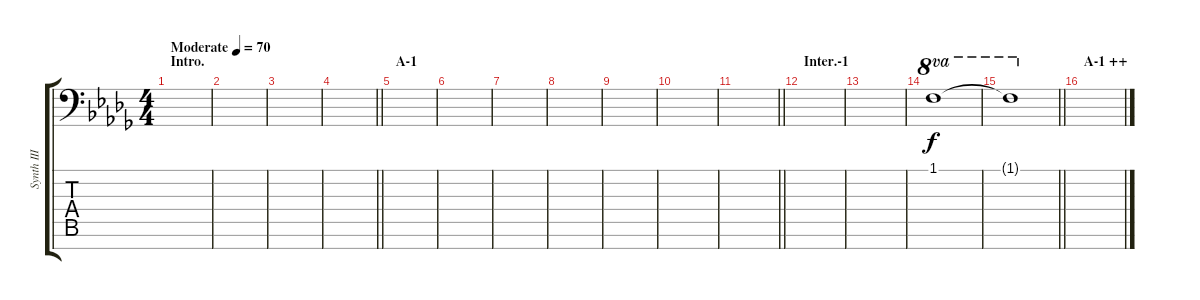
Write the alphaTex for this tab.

\track ("Synth III Left (Kotobuki Tsumugi)" "Synth III ") {instrument stringensemble1}
\staff {score tabs}
\tuning (E4 B3 G3 D3 A2 E1 E0) {hide}
\ts (4 4)
\section ("" "Intro.")
\tempo (70 "Moderate")
\clef f4
\ks db
|
|
|
\barLineRight lightlight
|
\section ("" "A-1")
|
|
|
|
|
|
\barLineRight lightlight
|
\section ("" "Inter.-1")
|
|
1.1.1{ot 8va} |
\barLineRight lightlight
1.1{t}.1{ot 8va} |
\section ("" "A-1 ++")
